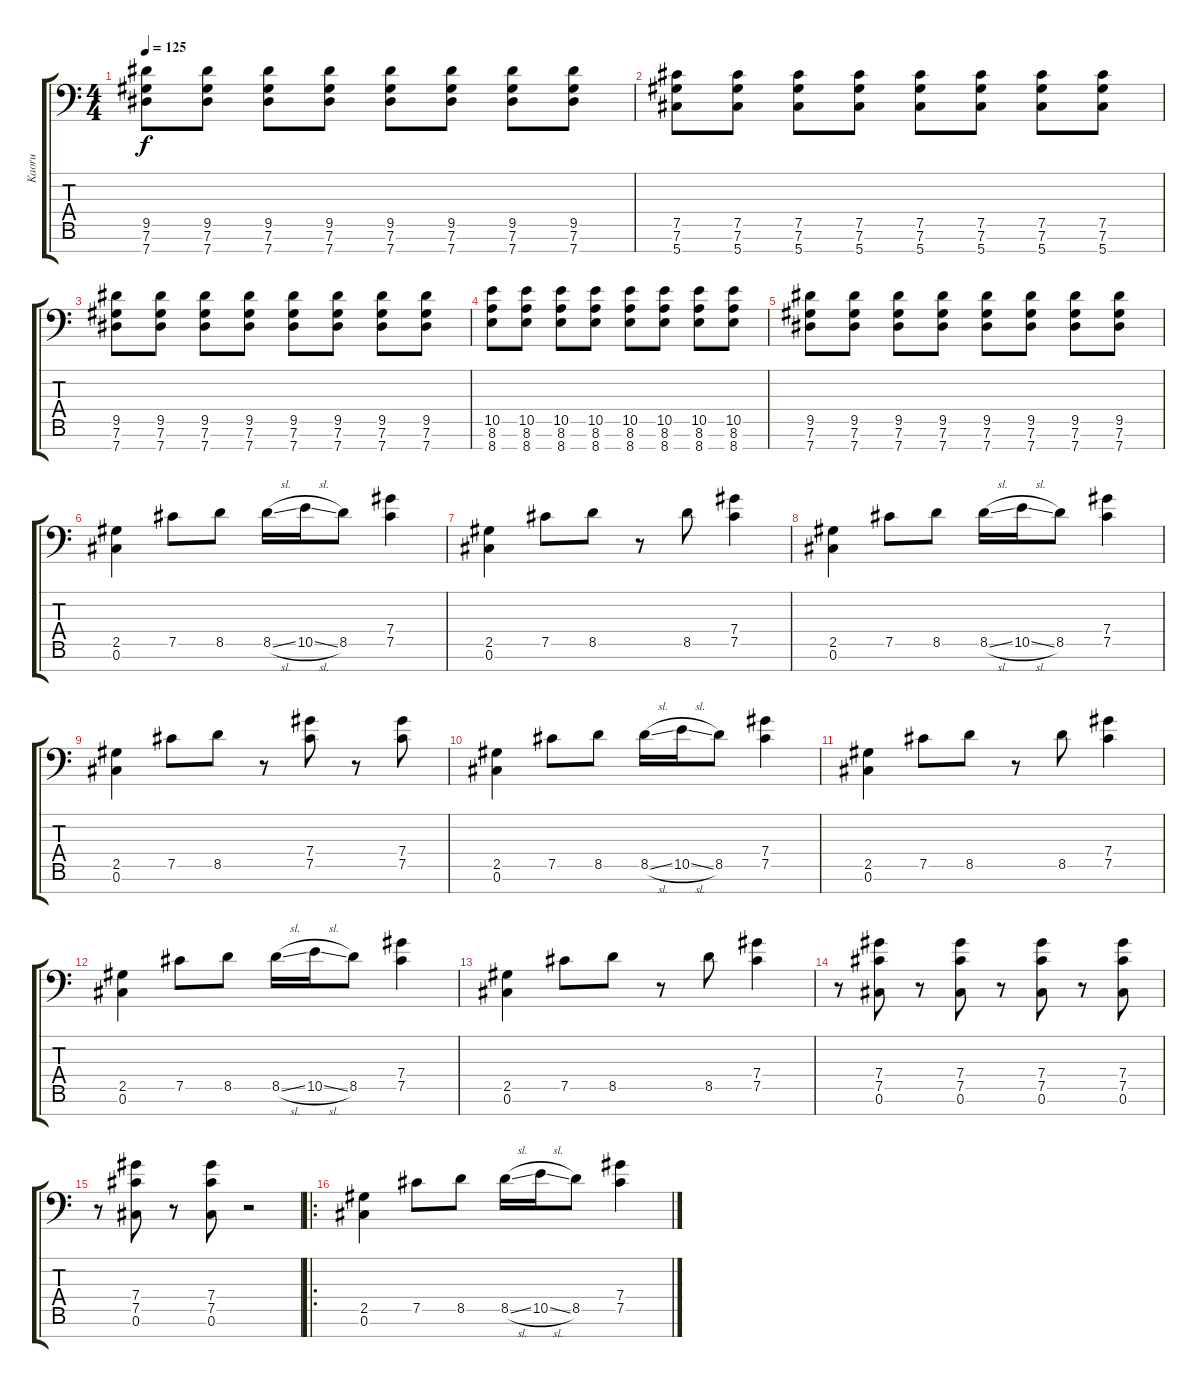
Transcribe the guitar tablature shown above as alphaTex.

\track ("Kaoru" "Kaoru") {instrument distortionguitar}
\staff {score tabs}
\tuning (D4 Ab3 E3 Db3 Gb2 Db2 Ab1) {hide}
\ts (4 4)
\tempo 125
\clef f4
\ks c
(9.5 7.6 7.7).8{dy f} (9.5 7.6 7.7).8 (9.5 7.6 7.7).8 (9.5 7.6 7.7).8 (9.5 7.6 7.7).8 (9.5 7.6 7.7).8 (9.5 7.6 7.7).8 (9.5 7.6 7.7).8 |
(7.5 7.6 5.7).8 (7.5 7.6 5.7).8 (7.5 7.6 5.7).8 (7.5 7.6 5.7).8 (7.5 7.6 5.7).8 (7.5 7.6 5.7).8 (7.5 7.6 5.7).8 (7.5 7.6 5.7).8 |
(9.5 7.6 7.7).8 (9.5 7.6 7.7).8 (9.5 7.6 7.7).8 (9.5 7.6 7.7).8 (9.5 7.6 7.7).8 (9.5 7.6 7.7).8 (9.5 7.6 7.7).8 (9.5 7.6 7.7).8 |
(10.5 8.6 8.7).8 (10.5 8.6 8.7).8 (10.5 8.6 8.7).8 (10.5 8.6 8.7).8 (10.5 8.6 8.7).8 (10.5 8.6 8.7).8 (10.5 8.6 8.7).8 (10.5 8.6 8.7).8 |
(9.5 7.6 7.7).8 (9.5 7.6 7.7).8 (9.5 7.6 7.7).8 (9.5 7.6 7.7).8 (9.5 7.6 7.7).8 (9.5 7.6 7.7).8 (9.5 7.6 7.7).8 (9.5 7.6 7.7).8 |
(2.5 0.6).4 7.5.8 8.5.8 8.5{sl}.16 10.5{sl}.16 8.5.8 (7.4 7.5).4 |
(2.5 0.6).4 7.5.8 8.5.8 r.8 8.5.8 (7.4 7.5).4 |
(2.5 0.6).4 7.5.8 8.5.8 8.5{sl}.16 10.5{sl}.16 8.5.8 (7.4 7.5).4 |
(2.5 0.6).4 7.5.8 8.5.8 r.8 (7.4 7.5).8 r.8 (7.4 7.5).8 |
(2.5 0.6).4 7.5.8 8.5.8 8.5{sl}.16 10.5{sl}.16 8.5.8 (7.4 7.5).4 |
(2.5 0.6).4 7.5.8 8.5.8 r.8 8.5.8 (7.4 7.5).4 |
(2.5 0.6).4 7.5.8 8.5.8 8.5{sl}.16 10.5{sl}.16 8.5.8 (7.4 7.5).4 |
(2.5 0.6).4 7.5.8 8.5.8 r.8 8.5.8 (7.4 7.5).4 |
r.8 (7.4 7.5 0.6).8 r.8 (7.4 7.5 0.6).8 r.8 (7.4 7.5 0.6).8 r.8 (7.4 7.5 0.6).8 |
r.8 (7.4 7.5 0.6).8 r.8 (7.4 7.5 0.6).8 r.2 |
\ro
(2.5 0.6).4 7.5.8 8.5.8 8.5{sl}.16 10.5{sl}.16 8.5.8 (7.4 7.5).4
